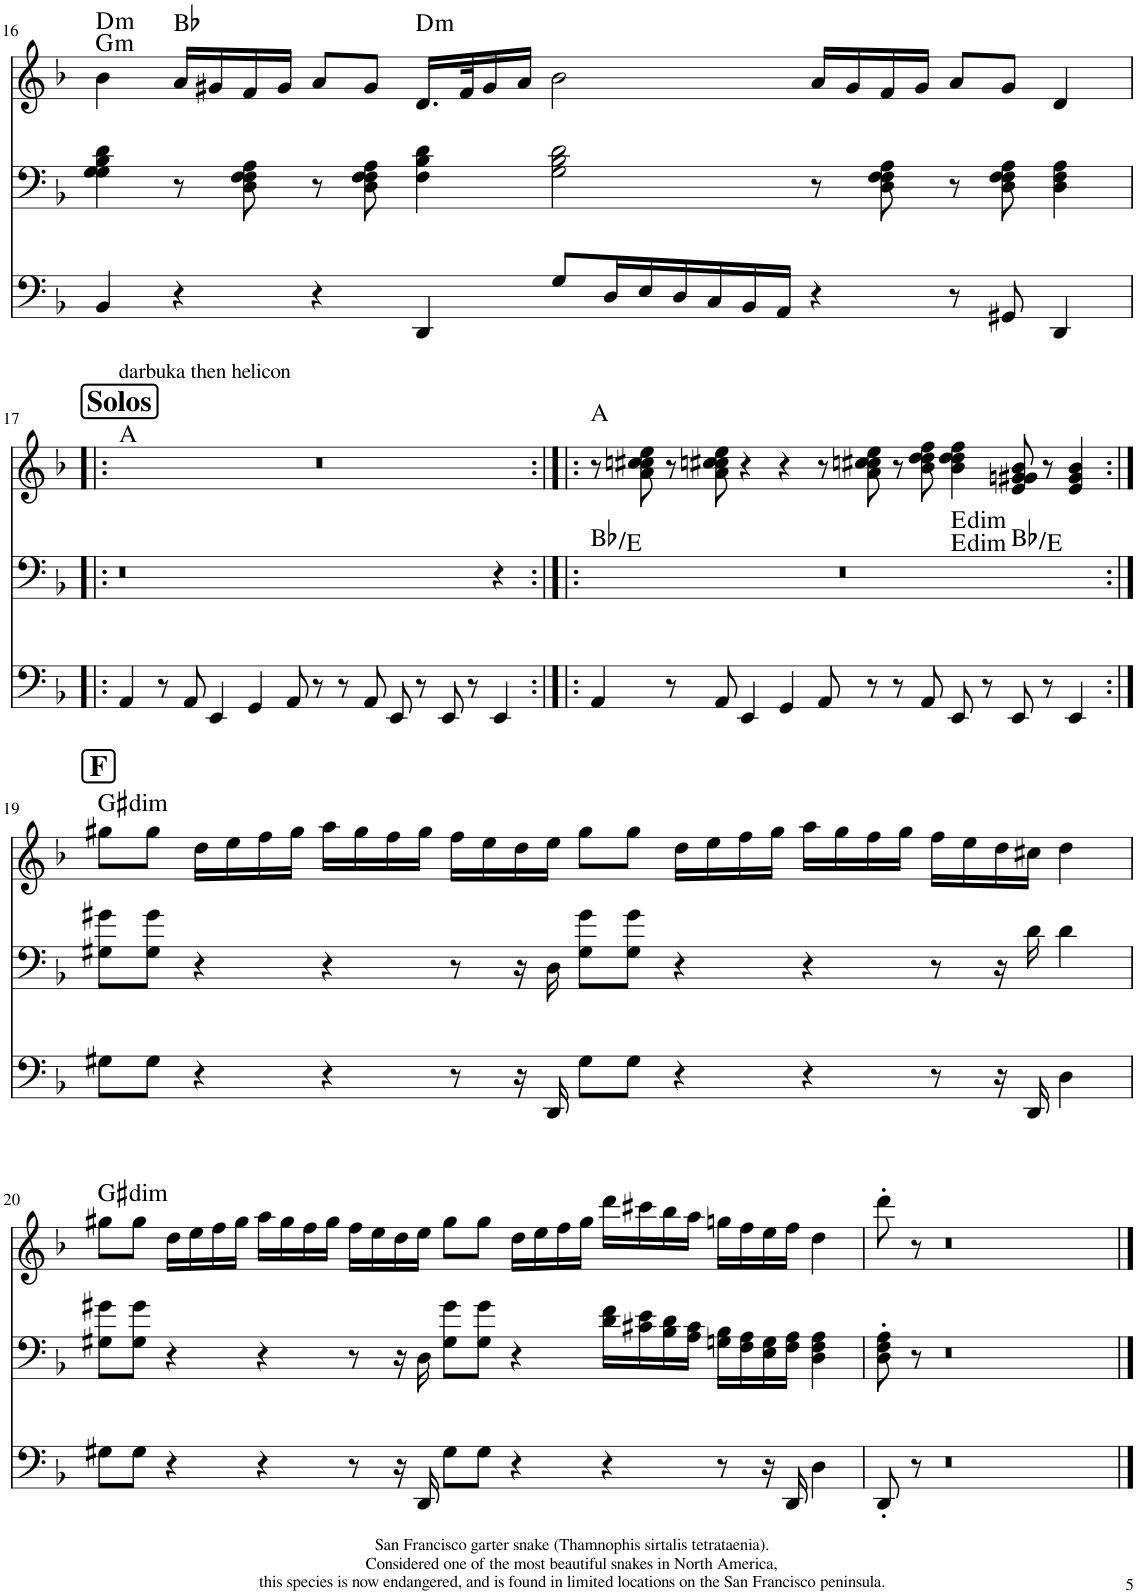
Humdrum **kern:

**kern	**kern	**harte	**kern	**harte
*part3	*part2	*part2	*part1	*part1
*staff3	*staff2	*	*staff1	*
*I"C Tuba	*I"Baritone Horn	*	*I"Alto Saxophone	*
*I'Tba	*I'Hn	*	*I'A Sax	*
!!LO:PB:g=z
*clefF4	*clefF4	*	*clefG2	*
*	*ITrd4c7	*	*ITrd5c9	*
*k[b-]	*k[b-]	*	*k[b-]	*
*M9/4	*M9/4	*	*M9/4	*
=16	=16	=16	=16	=16
!	!	!	!	!LO:H:n=1:kt=m
!	!	!	!	!LO:H:n=2:kt=m
4BB-/	4G\ 4G\ 4B-\ 4d\	.	4b-\	G:min D:min
4r	8r	.	16a/LL	Bb:maj
.	.	.	16g#X/	.
.	8D\ 8F\ 8F\ 8A\	.	16f/	.
.	.	.	16g#/JJ	.
4r	8r	.	8a/L	.
.	8D\ 8F\ 8F\ 8A\	.	8g#/J	.
!	!	!	!	!LO:H:kt=m
4DD/	4F\ 4B-\ 4d\	.	16.d/LL	D:min
.	.	.	32f/K	.
.	.	.	16g#/	.
.	.	.	16a/JJ	.
8G/L	2G\ 2B-\ 2d\	.	2b-\	.
16D/L	.	.	.	.
16E/	.	.	.	.
16D/	.	.	.	.
16C/	.	.	.	.
16BB-/	.	.	.	.
16AA/JJ	.	.	.	.
4r	8r	.	16a/LL	.
.	.	.	16g#/	.
.	8D\ 8F\ 8F\ 8A\	.	16f/	.
.	.	.	16g#/JJ	.
8r	8r	.	8a/L	.
8GG#X/	8D\ 8F\ 8F\ 8A\	.	8g#/J	.
4DD/	4D\ 4F\ 4A\	.	4d/	.
!!LO:LB:g=z
=17!|:	=17!|:	=17!|:	=17!|:	=17!|:
!	!	!	!LO:TX:a:B:t=Solos	!
!	!	!	!LO:TX:a:t=darbuka then helicon	!
4AA/	0r	.	4%9r	A:maj
8r	.	.	.	.
8AA/	.	.	.	.
4EE/	.	.	.	.
4GG/	.	.	.	.
8AA/	.	.	.	.
8r	.	.	.	.
8r	.	.	.	.
8AA/	.	.	.	.
8EE/	.	.	.	.
8r	.	.	.	.
8EE/	.	.	.	.
8r	.	.	.	.
4EE/	4r	.	.	.
=18:|!|:	=18:|!|:	=18:|!|:	=18:|!|:	=18:|!|:
*	*^	*	*	*
*	*	*^	*	*	*
4AA/	4%9r	1.ryy	1..ryy	Bb:maj/#4	8r	A:maj
.	.	.	.	.	8a\ 8ccn\ 8cc#X\ 8ee\	.
8r	.	.	.	.	8r	.
8AA/	.	.	.	.	8a\ 8ccn\ 8cc#X\ 8ee\	.
4EE/	.	.	.	.	4r	.
4GG/	.	.	.	.	4r	.
8AA/	.	.	.	.	8r	.
8r	.	.	.	.	8a\ 8ccn\ 8cc#X\ 8ee\	.
8r	.	.	.	.	8r	.
8AA/	.	.	.	.	8b-\ 8dd\ 8dd\ 8ff\	.
!	!	!	!	!LO:H:n=1:kt=dim	!	!
!	!	!	!	!LO:H:n=2:kt=dim	!	!
8EE/	.	2.ryy	.	E:dim E:dim	4b-\ 4dd\ 4dd\ 4ff\	.
8r	.	.	.	.	.	.
8EE/	.	.	2ryy	Bb:maj/#4	8e/ 8gn/ 8g#X/ 8b-/	.
8r	.	.	.	.	8r	.
4EE/	.	.	.	.	4e/ 4g#/ 4b-/	.
!!LO:LB:g=z
=19:|!	=19:|!	=19:|!	=19:|!	=19:|!	=19:|!	=19:|!
!	!	!	!	!	!LO:TX:a:B:t=F	!LO:H:kt=dim
*	*v	*v	*v	*	*	*
8G#X\L	8G#X\ 8g#X\L	.	8gg#X\L	G#:dim
8G#\J	8G#\ 8g#\J	.	8gg#\J	.
4r	4r	.	16dd\LL	.
.	.	.	16ee\	.
.	.	.	16ff\	.
.	.	.	16gg#\JJ	.
4r	4r	.	16aa\LL	.
.	.	.	16gg#\	.
.	.	.	16ff\	.
.	.	.	16gg#\JJ	.
8r	8r	.	16ff\LL	.
.	.	.	16ee\	.
16r	16r	.	16dd\	.
16DD/	16D\	.	16ee\JJ	.
8G#\L	8G#\ 8g#\L	.	8gg#\L	.
8G#\J	8G#\ 8g#\J	.	8gg#\J	.
4r	4r	.	16dd\LL	.
.	.	.	16ee\	.
.	.	.	16ff\	.
.	.	.	16gg#\JJ	.
4r	4r	.	16aa\LL	.
.	.	.	16gg#\	.
.	.	.	16ff\	.
.	.	.	16gg#\JJ	.
8r	8r	.	16ff\LL	.
.	.	.	16ee\	.
16r	16r	.	16dd\	.
16DD/	16d\	.	16cc#X\JJ	.
4D\	4d\	.	4dd\	.
!!LO:LB:g=z
=20	=20	=20	=20	=20
!	!	!	!	!LO:H:kt=dim
8G#X\L	8G#X\ 8g#X\L	.	8gg#X\L	G#:dim
8G#\J	8G#\ 8g#\J	.	8gg#\J	.
4r	4r	.	16dd\LL	.
.	.	.	16ee\	.
.	.	.	16ff\	.
.	.	.	16gg#\JJ	.
4r	4r	.	16aa\LL	.
.	.	.	16gg#\	.
.	.	.	16ff\	.
.	.	.	16gg#\JJ	.
8r	8r	.	16ff\LL	.
.	.	.	16ee\	.
16r	16r	.	16dd\	.
16DD/	16D\	.	16ee\JJ	.
8G#\L	8G#\ 8g#\L	.	8gg#\L	.
8G#\J	8G#\ 8g#\J	.	8gg#\J	.
4r	4r	.	16dd\LL	.
.	.	.	16ee\	.
.	.	.	16ff\	.
.	.	.	16gg#\JJ	.
4r	16d\ 16f\LL	.	16ddd\LL	.
.	16c#X\ 16e\	.	16ccc#X\	.
.	16B-\ 16d\	.	16bb-\	.
.	16A\ 16c#\JJ	.	16aa\JJ	.
8r	16Gn\ 16B-\LL	.	16ggn\LL	.
.	16F\ 16A\	.	16ff\	.
16r	16E\ 16G\	.	16ee\	.
16DD/	16F\ 16A\JJ	.	16ff\JJ	.
4D\	4D\ 4F\ 4A\	.	4dd\	.
=21	=21	=21	=21	=21
8DD'/	8D\' 8F\' 8A\'	.	8ddd'\	.
8r	8r	.	8r	.
0r	0r	.	0r	.
==	==	==	==	==
*-	*-	*-	*-	*-
